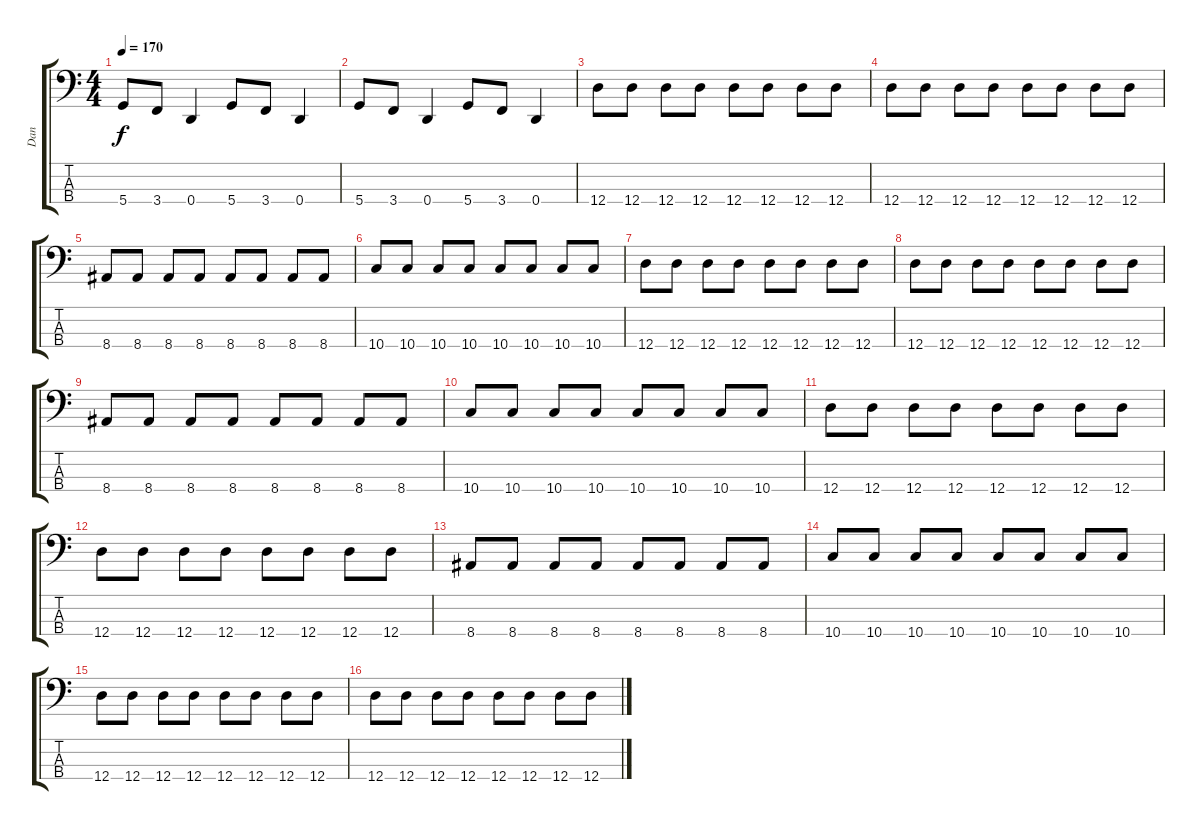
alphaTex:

\track ("Dan" "Dan") {instrument electricbasspick}
\staff {score tabs}
\tuning (G2 D2 A1 D1) {hide}
\ts (4 4)
\tempo 170
\clef f4
\ks c
5.4.8{dy f} 3.4.8 0.4.4 5.4.8 3.4.8 0.4.4 |
5.4.8 3.4.8 0.4.4 5.4.8 3.4.8 0.4.4 |
12.4.8 12.4.8 12.4.8 12.4.8 12.4.8 12.4.8 12.4.8 12.4.8 |
12.4.8 12.4.8 12.4.8 12.4.8 12.4.8 12.4.8 12.4.8 12.4.8 |
8.4.8 8.4.8 8.4.8 8.4.8 8.4.8 8.4.8 8.4.8 8.4.8 |
10.4.8 10.4.8 10.4.8 10.4.8 10.4.8 10.4.8 10.4.8 10.4.8 |
12.4.8 12.4.8 12.4.8 12.4.8 12.4.8 12.4.8 12.4.8 12.4.8 |
12.4.8 12.4.8 12.4.8 12.4.8 12.4.8 12.4.8 12.4.8 12.4.8 |
8.4.8 8.4.8 8.4.8 8.4.8 8.4.8 8.4.8 8.4.8 8.4.8 |
10.4.8 10.4.8 10.4.8 10.4.8 10.4.8 10.4.8 10.4.8 10.4.8 |
12.4.8 12.4.8 12.4.8 12.4.8 12.4.8 12.4.8 12.4.8 12.4.8 |
12.4.8 12.4.8 12.4.8 12.4.8 12.4.8 12.4.8 12.4.8 12.4.8 |
8.4.8 8.4.8 8.4.8 8.4.8 8.4.8 8.4.8 8.4.8 8.4.8 |
10.4.8 10.4.8 10.4.8 10.4.8 10.4.8 10.4.8 10.4.8 10.4.8 |
12.4.8 12.4.8 12.4.8 12.4.8 12.4.8 12.4.8 12.4.8 12.4.8 |
12.4.8 12.4.8 12.4.8 12.4.8 12.4.8 12.4.8 12.4.8 12.4.8
